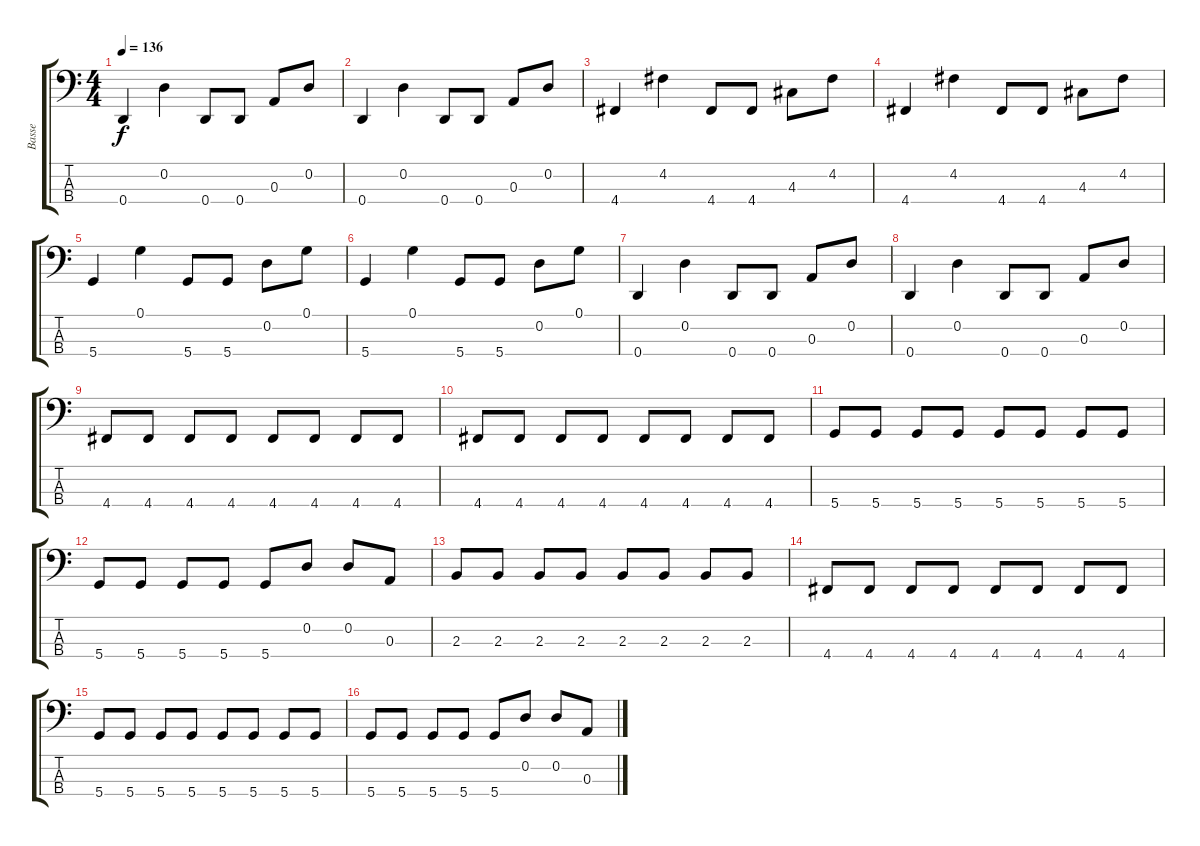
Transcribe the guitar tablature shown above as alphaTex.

\track ("Basse" "Basse") {instrument electricbassfinger}
\staff {score tabs}
\tuning (G2 D2 A1 D1) {hide}
\ts (4 4)
\tempo 136
\clef f4
\ks c
0.4.4{dy f} 0.2.4 0.4.8 0.4.8 0.3.8 0.2.8 |
0.4.4 0.2.4 0.4.8 0.4.8 0.3.8 0.2.8 |
4.4.4 4.2.4 4.4.8 4.4.8 4.3.8 4.2.8 |
4.4.4 4.2.4 4.4.8 4.4.8 4.3.8 4.2.8 |
5.4.4 0.1.4 5.4.8 5.4.8 0.2.8 0.1.8 |
5.4.4 0.1.4 5.4.8 5.4.8 0.2.8 0.1.8 |
0.4.4 0.2.4 0.4.8 0.4.8 0.3.8 0.2.8 |
0.4.4 0.2.4 0.4.8 0.4.8 0.3.8 0.2.8 |
4.4.8 4.4.8 4.4.8 4.4.8 4.4.8 4.4.8 4.4.8 4.4.8 |
4.4.8 4.4.8 4.4.8 4.4.8 4.4.8 4.4.8 4.4.8 4.4.8 |
5.4.8 5.4.8 5.4.8 5.4.8 5.4.8 5.4.8 5.4.8 5.4.8 |
5.4.8 5.4.8 5.4.8 5.4.8 5.4.8 0.2.8 0.2.8 0.3.8 |
2.3.8 2.3.8 2.3.8 2.3.8 2.3.8 2.3.8 2.3.8 2.3.8 |
4.4.8 4.4.8 4.4.8 4.4.8 4.4.8 4.4.8 4.4.8 4.4.8 |
5.4.8 5.4.8 5.4.8 5.4.8 5.4.8 5.4.8 5.4.8 5.4.8 |
5.4.8 5.4.8 5.4.8 5.4.8 5.4.8 0.2.8 0.2.8 0.3.8
